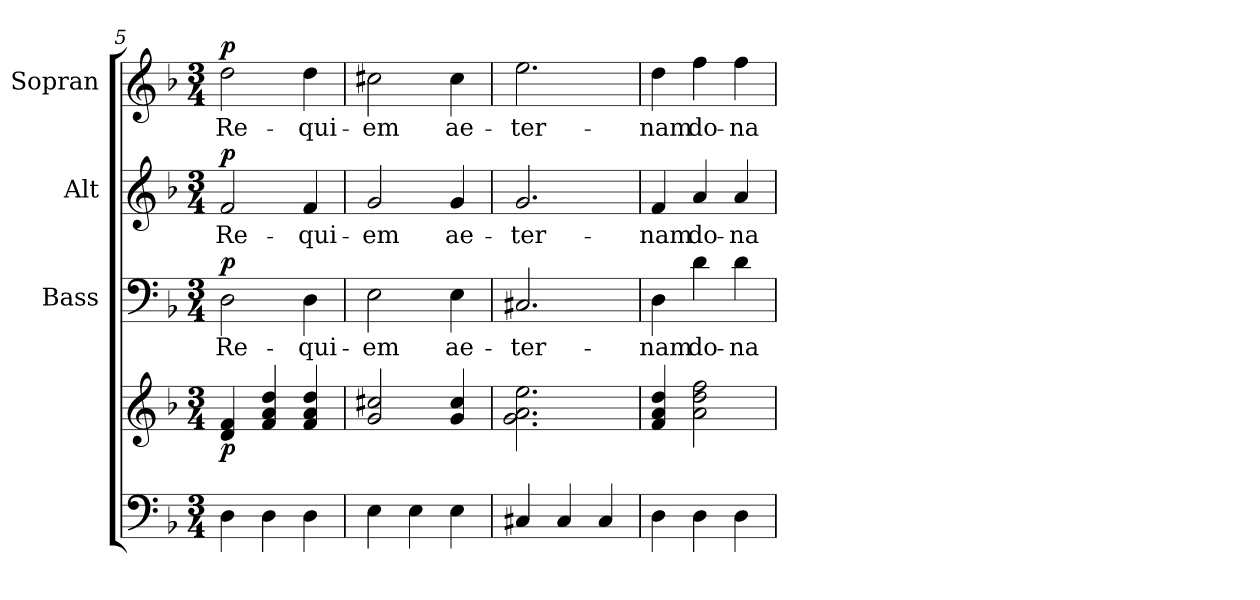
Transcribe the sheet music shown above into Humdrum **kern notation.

**kern	**kern	**dynam	**kern	**text	**dynam	**kern	**text	**dynam	**kern	**text	**dynam
*part4	*part4	*part4	*part3	*part3	*part3	*part2	*part2	*part2	*part1	*part1	*part1
*staff5	*staff4	*staff4/5	*staff3	*staff3	*staff3	*staff2	*staff2	*staff2	*staff1	*staff1	*staff1
*	*	*	*I"Bass	*	*	*I"Alt	*	*	*I"Sopran	*	*
*	*	*	*I'B.	*	*	*I'A.	*	*	*I'S.	*	*
!!LO:LB:g=z
*clefF4	*clefG2	*	*clefF4	*	*	*clefG2	*	*	*clefG2	*	*
*k[b-]	*k[b-]	*	*k[b-]	*	*	*k[b-]	*	*	*k[b-]	*	*
*F:	*F:	*	*F:	*	*	*F:	*	*	*F:	*	*
*M3/4	*M3/4	*	*M3/4	*	*	*M3/4	*	*	*M3/4	*	*
=5	=5	=5	=5	=5	=5	=5	=5	=5	=5	=5	=5
!	!	!LO:DY:b	!	!LO:LY:b	!LO:DY:a	!	!LO:LY:b	!LO:DY:a	!	!LO:LY:b	!LO:DY:a
4D\	4d/ 4f/	p	2D\	Re-	p	2f/	Re-	p	2dd\	Re-	p
4D\	4f/ 4a/ 4dd/	.	.	.	.	.	.	.	.	.	.
!	!	!	!	!LO:LY:b	!	!	!LO:LY:b	!	!	!LO:LY:b	!
4D\	4f/ 4a/ 4dd/	.	4D\	-qui-	.	4f/	-qui-	.	4dd\	-qui-	.
=6	=6	=6	=6	=6	=6	=6	=6	=6	=6	=6	=6
!	!	!	!	!LO:LY:b	!	!	!LO:LY:b	!	!	!LO:LY:b	!
4E\	2g/ 2cc#X/	.	2E\	-em	.	2g/	-em	.	2cc#X\	-em	.
4E\	.	.	.	.	.	.	.	.	.	.	.
!	!	!	!	!LO:LY:b	!	!	!LO:LY:b	!	!	!LO:LY:b	!
4E\	4g/ 4cc#/	.	4E\	ae-	.	4g/	ae-	.	4cc#\	ae-	.
=7	=7	=7	=7	=7	=7	=7	=7	=7	=7	=7	=7
!	!	!	!	!LO:LY:b	!	!	!LO:LY:b	!	!	!LO:LY:b	!
4C#X/	2.g\ 2.a\ 2.ee\	.	2.C#X/	-ter-	.	2.g/	-ter-	.	2.ee\	-ter-	.
4C#/	.	.	.	.	.	.	.	.	.	.	.
4C#/	.	.	.	.	.	.	.	.	.	.	.
=8	=8	=8	=8	=8	=8	=8	=8	=8	=8	=8	=8
!	!	!	!	!LO:LY:b	!	!	!LO:LY:b	!	!	!LO:LY:b	!
4D\	4f/ 4a/ 4dd/	.	4D\	-nam	.	4f/	-nam	.	4dd\	-nam	.
!	!	!	!	!LO:LY:b	!	!	!LO:LY:b	!	!	!LO:LY:b	!
4D\	2a\ 2dd\ 2ff\	.	4d\	do-	.	4a/	do-	.	4ff\	do-	.
!	!	!	!	!LO:LY:b	!	!	!LO:LY:b	!	!	!LO:LY:b	!
4D\	.	.	4d\	-na	.	4a/	-na	.	4ff\	-na	.
=	=	=	=	=	=	=	=	=	=	=	=
*-	*-	*-	*-	*-	*-	*-	*-	*-	*-	*-	*-
